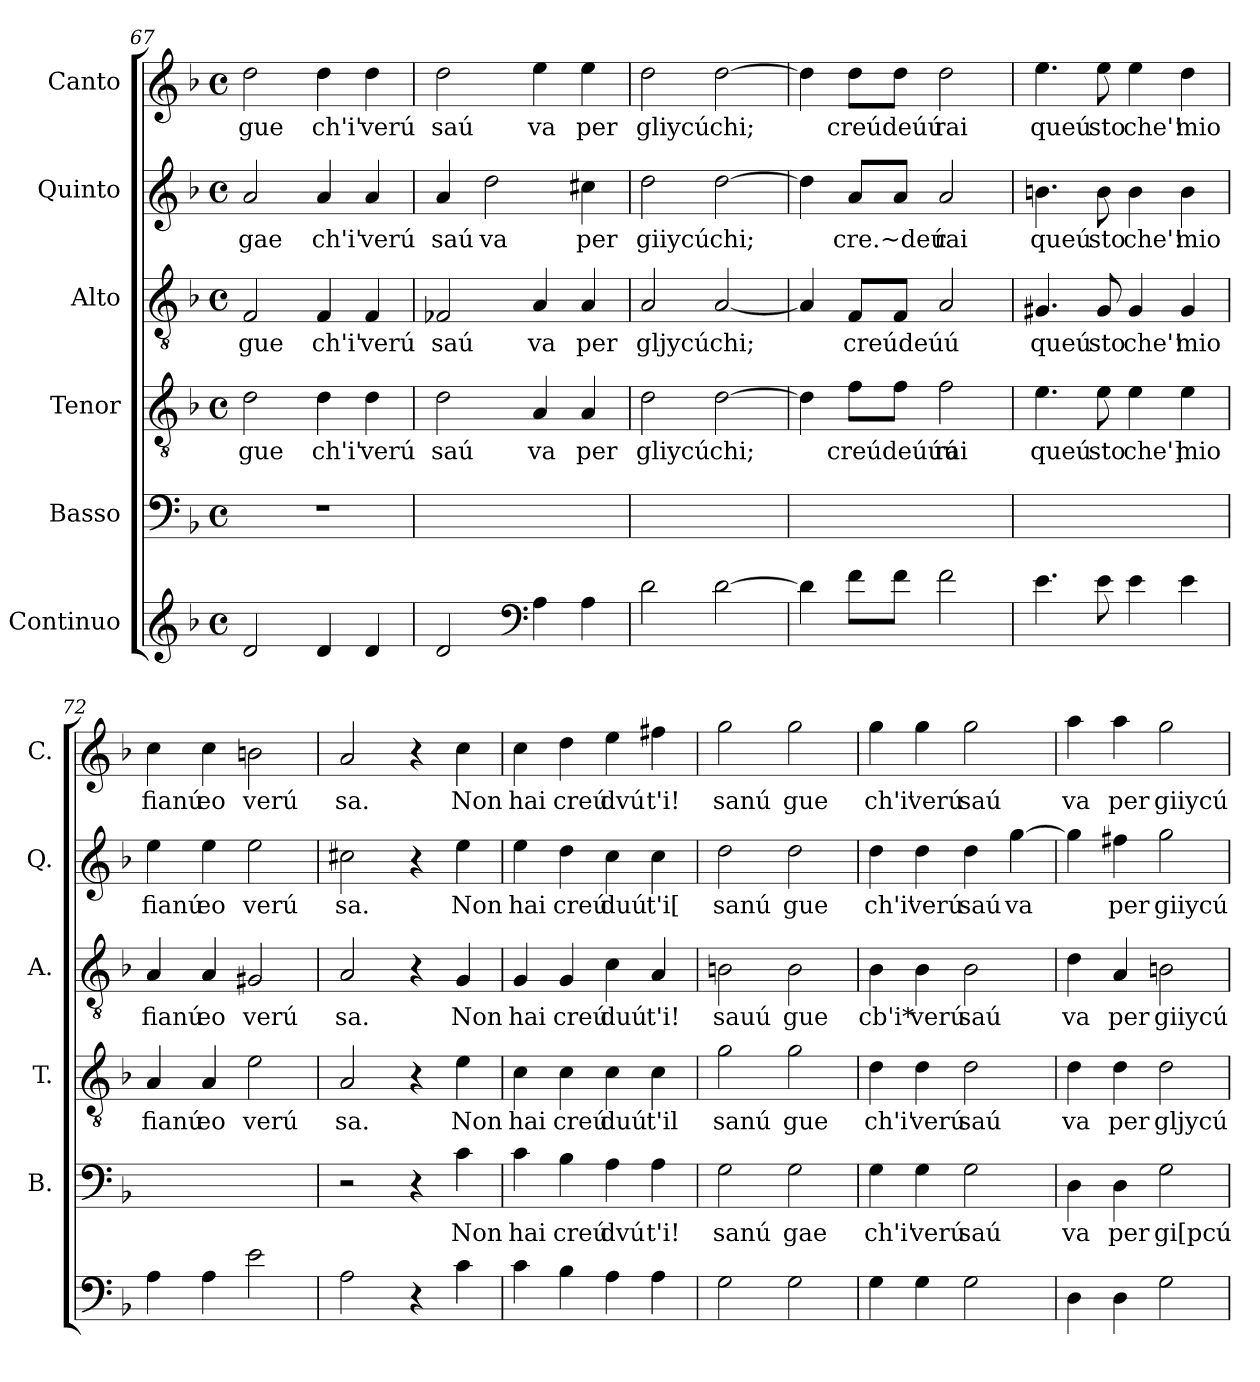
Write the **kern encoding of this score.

**kern	**kern	**text	**kern	**text	**kern	**text	**kern	**text	**kern	**text
*part6	*part5	*part5	*part4	*part4	*part3	*part3	*part2	*part2	*part1	*part1
*staff6	*staff5	*staff5	*staff4	*staff4	*staff3	*staff3	*staff2	*staff2	*staff1	*staff1
*I"Continuo	*I"Basso	*	*I"Tenor	*	*I"Alto	*	*I"Quinto	*	*I"Canto	*
*	*I'B.	*	*I'T.	*	*I'A.	*	*I'Q.	*	*I'C.	*
*clefG2	*clefF4	*	*clefGv2	*	*clefGv2	*	*clefG2	*	*clefG2	*
*k[b-]	*k[b-]	*	*k[b-]	*	*k[b-]	*	*k[b-]	*	*k[b-]	*
*F:	*F:	*	*F:	*	*F:	*	*F:	*	*F:	*
*M4/4	*M4/4	*	*M4/4	*	*M4/4	*	*M4/4	*	*M4/4	*
*met(c)	*met(c)	*	*met(c)	*	*met(c)	*	*met(c)	*	*met(c)	*
=67	=67	=67	=67	=67	=67	=67	=67	=67	=67	=67
!	!	!	!	!LO:LY:b	!	!LO:LY:b	!	!LO:LY:b	!	!LO:LY:b
2d/	1r	.	2d\	gue	2F/	gue	2a/	gae	2dd\	gue
!	!	!	!	!LO:LY:b	!	!LO:LY:b	!	!LO:LY:b	!	!LO:LY:b
4d/	.	.	4d\	ch'i'	4F/	ch'i'	4a/	ch'i'	4dd\	ch'i'
!	!	!	!	!LO:LY:b	!	!LO:LY:b	!	!LO:LY:b	!	!LO:LY:b
4d/	.	.	4d\	verú	4F/	verú	4a/	verú	4dd\	verú
=68	=68	=68	=68	=68	=68	=68	=68	=68	=68	=68
!	!	!	!	!LO:LY:b	!	!LO:LY:b	!	!LO:LY:b	!	!LO:LY:b
2d/	1ryy	.	2d\	saú	2F-X/	saú	4a/	saú	2dd\	saú
!	!	!	!	!	!	!	!	!LO:LY:b	!	!
.	.	.	.	.	.	.	2dd\	va	.	.
*clefF4	*	*	*	*	*	*	*	*	*	*
!	!	!	!	!LO:LY:b	!	!LO:LY:b	!	!	!	!LO:LY:b
4A\	.	.	4A/	va	4A/	va	.	.	4ee\	va
!	!	!	!	!LO:LY:b	!	!LO:LY:b	!	!LO:LY:b	!	!LO:LY:b
4A\	.	.	4A/	per	4A/	per	4cc#X\	per	4ee\	per
=69	=69	=69	=69	=69	=69	=69	=69	=69	=69	=69
!	!	!	!	!LO:LY:b	!	!LO:LY:b	!	!LO:LY:b	!	!LO:LY:b
2d\	1ryy	.	2d\	gliycú	2A/	gljycú	2dd\	giiycú	2dd\	gliycú
!	!	!	!	!LO:LY:b	!	!LO:LY:b	!	!LO:LY:b	!	!LO:LY:b
[2d\	.	.	[2d\	chi;	[2A/	chi;	[2dd\	chi;	[2dd\	chi;
=70	=70	=70	=70	=70	=70	=70	=70	=70	=70	=70
4d\]	1ryy	.	4d\]	.	4A/]	.	4dd\]	.	4dd\]	.
!	!	!	!	!LO:LY:b	!	!LO:LY:b	!	!LO:LY:b	!	!LO:LY:b
8f\L	.	.	8f\L	creúdeúúú	8F/L	creúdeúú	8a/L	cre.~deú	8dd\L	creúdeúú
8f\J	.	.	8f\J	.	8F/J	.	8a/J	.	8dd\J	.
!	!	!	!	!LO:LY:b	!	!	!	!LO:LY:b	!	!LO:LY:b
2f\	.	.	2f\	rai	2A/	.	2a/	rai	2dd\	rai
=71	=71	=71	=71	=71	=71	=71	=71	=71	=71	=71
!	!	!	!	!LO:LY:b	!	!LO:LY:b	!	!LO:LY:b	!	!LO:LY:b
4.e\	1ryy	.	4.e\	queú	4.G#X/	queú	4.bn\	queú	4.ee\	queú
!	!	!	!	!LO:LY:b	!	!LO:LY:b	!	!LO:LY:b	!	!LO:LY:b
8e\	.	.	8e\	sto	8G#/	sto	8b\	sto	8ee\	sto
!	!	!	!	!LO:LY:b	!	!LO:LY:b	!	!LO:LY:b	!	!LO:LY:b
4e\	.	.	4e\	che']	4G#/	che'!	4b\	che'!	4ee\	che'!
!	!	!	!	!LO:LY:b	!	!LO:LY:b	!	!LO:LY:b	!	!LO:LY:b
4e\	.	.	4e\	mio	4G#/	mio	4b\	mio	4dd\	mio
!!LO:LB:g=z
=72	=72	=72	=72	=72	=72	=72	=72	=72	=72	=72
!	!	!	!	!LO:LY:b	!	!LO:LY:b	!	!LO:LY:b	!	!LO:LY:b
4A\	1ryy	.	4A/	fianú	4A/	fianú	4ee\	fianú	4cc\	fianú
!	!	!	!	!LO:LY:b	!	!LO:LY:b	!	!LO:LY:b	!	!LO:LY:b
4A\	.	.	4A/	eo	4A/	eo	4ee\	eo	4cc\	eo
!	!	!	!	!LO:LY:b	!	!LO:LY:b	!	!LO:LY:b	!	!LO:LY:b
2e\	.	.	2e\	verú	2G#X/	verú	2ee\	verú	2bn\	verú
=73	=73	=73	=73	=73	=73	=73	=73	=73	=73	=73
!	!	!	!	!LO:LY:b	!	!LO:LY:b	!	!LO:LY:b	!	!LO:LY:b
2A\	2r	.	2A/	sa.	2A/	sa.	2cc#X\	sa.	2a/	sa.
4r	4r	.	4r	.	4r	.	4r	.	4r	.
!	!	!LO:LY:b	!	!LO:LY:b	!	!LO:LY:b	!	!LO:LY:b	!	!LO:LY:b
4c\	4c\	Non	4e\	Non	4G/	Non	4ee\	Non	4cc\	Non
=74	=74	=74	=74	=74	=74	=74	=74	=74	=74	=74
!	!	!LO:LY:b	!	!LO:LY:b	!	!LO:LY:b	!	!LO:LY:b	!	!LO:LY:b
4c\	4c\	hai	4c\	hai	4G/	hai	4ee\	hai	4cc\	hai
!	!	!LO:LY:b	!	!LO:LY:b	!	!LO:LY:b	!	!LO:LY:b	!	!LO:LY:b
4B-\	4B-\	creú	4c\	creú	4G/	creú	4dd\	creú	4dd\	creú
!	!	!LO:LY:b	!	!LO:LY:b	!	!LO:LY:b	!	!LO:LY:b	!	!LO:LY:b
4A\	4A\	dvú	4c\	duú	4c\	duú	4cc\	duú	4ee\	dvú
!	!	!LO:LY:b	!	!LO:LY:b	!	!LO:LY:b	!	!LO:LY:b	!	!LO:LY:b
4A\	4A\	t'i!	4c\	t'il	4A/	t'i!	4cc\	t'i[	4ff#X\	t'i!
=75	=75	=75	=75	=75	=75	=75	=75	=75	=75	=75
!	!	!LO:LY:b	!	!LO:LY:b	!	!LO:LY:b	!	!LO:LY:b	!	!LO:LY:b
2G\	2G\	sanú	2g\	sanú	2Bn\	sauú	2dd\	sanú	2gg\	sanú
!	!	!LO:LY:b	!	!LO:LY:b	!	!LO:LY:b	!	!LO:LY:b	!	!LO:LY:b
2G\	2G\	gae	2g\	gue	2B\	gue	2dd\	gue	2gg\	gue
=76	=76	=76	=76	=76	=76	=76	=76	=76	=76	=76
!	!	!LO:LY:b	!	!LO:LY:b	!	!LO:LY:b	!	!LO:LY:b	!	!LO:LY:b
4G\	4G\	ch'i'	4d\	ch'i'	4B-\	cb'i*	4dd\	ch'i'	4gg\	ch'i'
!	!	!LO:LY:b	!	!LO:LY:b	!	!LO:LY:b	!	!LO:LY:b	!	!LO:LY:b
4G\	4G\	verú	4d\	verú	4B-\	verú	4dd\	verú	4gg\	verú
!	!	!LO:LY:b	!	!LO:LY:b	!	!LO:LY:b	!	!LO:LY:b	!	!LO:LY:b
2G\	2G\	saú	2d\	saú	2B-\	saú	4dd\	saú	2gg\	saú
!	!	!	!	!	!	!	!	!LO:LY:b	!	!
.	.	.	.	.	.	.	[4gg\	va	.	.
!!LO:PB:g=z
=77	=77	=77	=77	=77	=77	=77	=77	=77	=77	=77
!	!	!LO:LY:b	!	!LO:LY:b	!	!LO:LY:b	!	!	!	!LO:LY:b
4D\	4D\	va	4d\	va	4d\	va	4gg\]	.	4aa\	va
!	!	!LO:LY:b	!	!LO:LY:b	!	!LO:LY:b	!	!LO:LY:b	!	!LO:LY:b
4D\	4D\	per	4d\	per	4A/	per	4ff#X\	per	4aa\	per
!	!	!LO:LY:b	!	!LO:LY:b	!	!LO:LY:b	!	!LO:LY:b	!	!LO:LY:b
2G\	2G\	gi[pcú	2d\	gljycú	2Bn\	giiycú	2gg\	giiycú	2gg\	giiycú
=	=	=	=	=	=	=	=	=	=	=
*-	*-	*-	*-	*-	*-	*-	*-	*-	*-	*-
